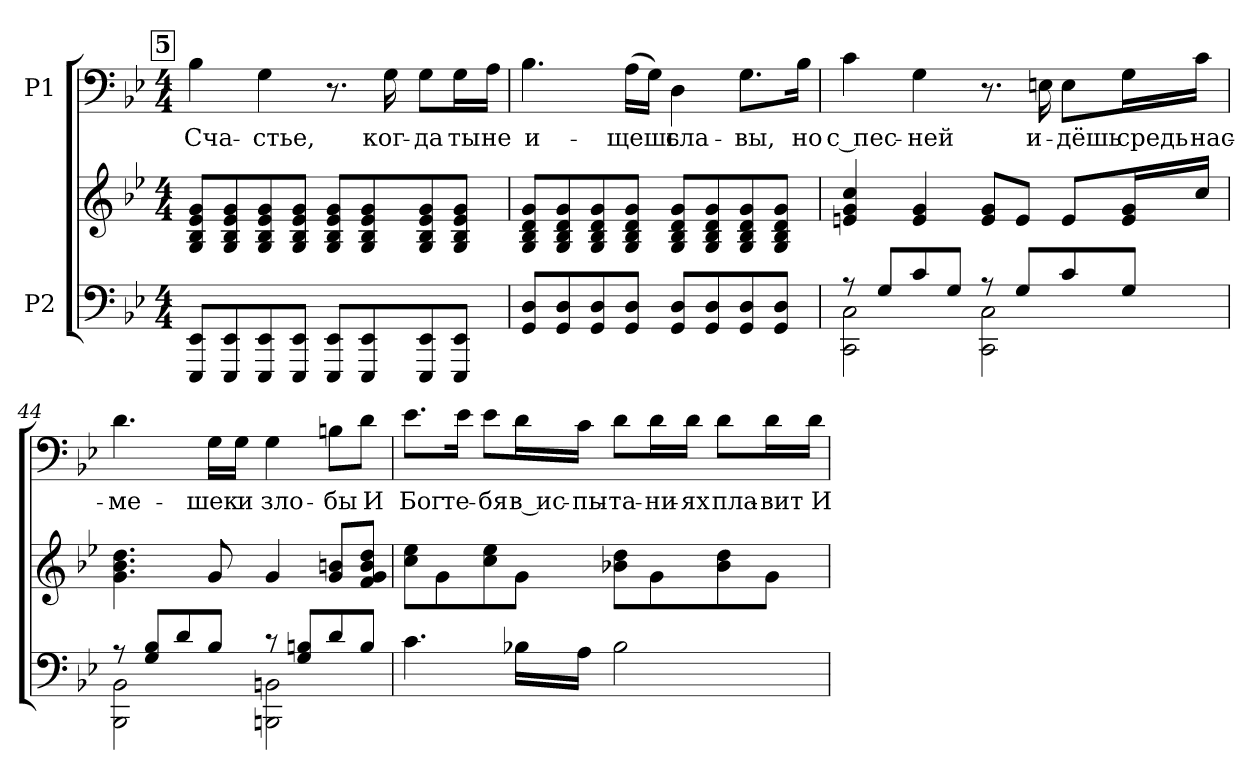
**kern	**kern	**kern	**text
*part2	*part2	*part1	*part1
*staff3	*staff2	*staff1	*staff1
*I"P2	*	*I"P1	*
!!LO:PB:g=z
*clefF4	*clefG2	*clefF4	*
*k[b-e-]	*k[b-e-]	*k[b-e-]	*
*g:	*g:	*g:	*
*M4/4	*M4/4	*M4/4	*
!!LO:REH:place=s1:B:color=#000000:enc=box:fs=14.3637:t=5
=41	=41	=41	=41
!	!	!	!LO:LY:b:color=#000000
8EEE-i/ 8EE-iL	8Gi/ 8B-i 8e-i 8giL	4B-i\	Сча-
8EEE-i/ 8EE-i	8Gi/ 8B-i 8e-i 8gi	.	.
!	!	!	!LO:LY:b:color=#000000
8EEE-i/ 8EE-i	8Gi/ 8B-i 8e-i 8gi	4Gi\	-стье,
8EEE-i/ 8EE-iJ	8Gi/ 8B-i 8e-i 8giJ	.	.
8EEE-i/ 8EE-iL	8Gi/ 8B-i 8e-i 8giL	8.r	.
8EEE-i/ 8EE-i	8Gi/ 8B-i 8e-i 8gi	.	.
!	!	!	!LO:LY:b:color=#000000
.	.	16Gi\	ког-
!	!	!	!LO:LY:b:color=#000000
8EEE-i/ 8EE-i	8Gi/ 8B-i 8e-i 8gi	8Gi\L	-да
!	!	!	!LO:LY:b:color=#000000
8EEE-i/ 8EE-iJ	8Gi/ 8B-i 8e-i 8giJ	16Gi\L	ты
!	!	!	!LO:LY:b:color=#000000
.	.	16Ai\JJ	не
=42	=42	=42	=42
!	!	!	!LO:LY:b:color=#000000
8GGi/ 8DiL	8Gi/ 8B-i 8di 8giL	4.B-i\	и-
8GGi/ 8Di	8Gi/ 8B-i 8di 8gi	.	.
8GGi/ 8Di	8Gi/ 8B-i 8di 8gi	.	.
!	!	!	!LO:LY:b:color=#000000
8GGi/ 8DiJ	8Gi/ 8B-i 8di 8giJ	(16Ai\LL	-щешь
.	.	16Gi\JJ)	.
!	!	!	!LO:LY:b:color=#000000
8GGi/ 8DiL	8Gi/ 8B-i 8di 8giL	4Di\	сла-
8GGi/ 8Di	8Gi/ 8B-i 8di 8gi	.	.
!	!	!	!LO:LY:b:color=#000000
8GGi/ 8Di	8Gi/ 8B-i 8di 8gi	8.Gi\L	-вы,
8GGi/ 8DiJ	8Gi/ 8B-i 8di 8giJ	.	.
!	!	!	!LO:LY:b:color=#000000
.	.	16B-i\Jk	но
=43	=43	=43	=43
*^	*	*	*
!	!	!	!	!LO:LY:b:color=#000000
8r	2CCi\ 2Ci	4eni/ 4gi 4cci	4ci\	с пес-
8Gi/L	.	.	.	.
!	!	!	!	!LO:LY:b:color=#000000
8ci/	.	4ei/ 4gi	4Gi\	-ней
8Gi/J	.	.	.	.
8r	2CCi\ 2Ci	8ei/ 8giL	8.r	.
8Gi/L	.	8ei/J	.	.
!	!	!	!	!LO:LY:b:color=#000000
.	.	.	16Eni\	и-
!	!	!	!	!LO:LY:b:color=#000000
8ci/	.	8ei/L	8Ei\L	-дёшь
!	!	!	!	!LO:LY:b:color=#000000
8Gi/J	.	16ei/ 16giL	16Gi\L	средь
!	!	!	!	!LO:LY:b:color=#000000
.	.	16cci/JJ	16ci\JJ	нас-
!!LO:LB:g=z
=44	=44	=44	=44	=44
!	!	!	!	!LO:LY:b:color=#000000
8r	2BBB-i\ 2BB-i	4.gi\ 4.b-i 4.ddi	4.di\	-ме-
8Gi/ 8B-iL	.	.	.	.
8di/	.	.	.	.
!	!	!	!	!LO:LY:b:color=#000000
8B-i/J	.	8gi/	16Gi\LL	-шек
!	!	!	!	!LO:LY:b:color=#000000
.	.	.	16Gi\JJ	и
!	!	!	!	!LO:LY:b:color=#000000
8r	2BBBni\ 2BBni	4gi/	4Gi\	зло-
8Gi/ 8BniL	.	.	.	.
!	!	!	!	!LO:LY:b:color=#000000
8di/	.	8gi/ 8bniL	8Bni\L	-бы
!	!	!	!	!LO:LY:b:color=#000000
8Bi/J	.	8fi/ 8gi 8bi 8ddiJ	8di\J	И
*v	*v	*	*	*
=45	=45	=45	=45
!	!	!	!LO:LY:b:color=#000000
4.ci\	8cci\ 8ee-iL	8.e-i\L	Бог
.	8gi\	.	.
!	!	!	!LO:LY:b:color=#000000
.	.	16e-i\Jk	те-
!	!	!	!LO:LY:b:color=#000000
.	8cci\ 8ee-i	8e-i\L	-бя
!	!	!	!LO:LY:b:color=#000000
16B-Xi\LL	8gi\J	16di\L	в ис-
!	!	!	!LO:LY:b:color=#000000
16Ai\JJ	.	16ci\JJ	-пы-
!	!	!	!LO:LY:b:color=#000000
2B-i\	8b-Xi\ 8ddiL	8di\L	-та-
!	!	!	!LO:LY:b:color=#000000
.	8gi\	16di\L	-ни-
!	!	!	!LO:LY:b:color=#000000
.	.	16di\JJ	-ях
!	!	!	!LO:LY:b:color=#000000
.	8b-i\ 8ddi	8di\L	пла-
!	!	!	!LO:LY:b:color=#000000
.	8gi\J	16di\L	-вит
!	!	!	!LO:LY:b:color=#000000
.	.	16di\JJ	И
=	=	=	=
*-	*-	*-	*-
